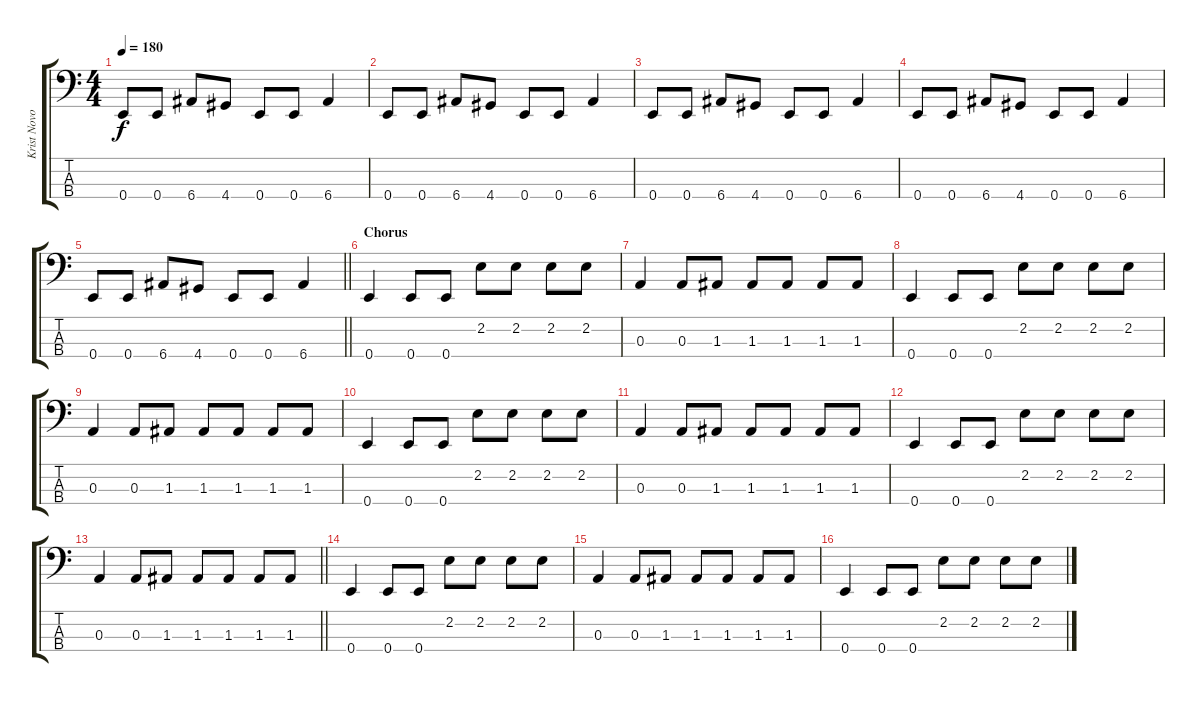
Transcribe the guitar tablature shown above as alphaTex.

\track ("Krist Novoselic" "Krist Novo") {instrument electricbassfinger}
\staff {score tabs}
\tuning (G2 D2 A1 E1) {hide}
\ts (4 4)
\tempo 180
\clef f4
\ks c
0.4.8{dy f} 0.4.8 6.4.8 4.4.8 0.4.8 0.4.8 6.4.4 |
0.4.8 0.4.8 6.4.8 4.4.8 0.4.8 0.4.8 6.4.4 |
0.4.8 0.4.8 6.4.8 4.4.8 0.4.8 0.4.8 6.4.4 |
0.4.8 0.4.8 6.4.8 4.4.8 0.4.8 0.4.8 6.4.4 |
\barLineRight lightlight
0.4.8 0.4.8 6.4.8 4.4.8 0.4.8 0.4.8 6.4.4 |
\section ("" "Chorus")
0.4.4 0.4.8 0.4.8 2.2.8 2.2.8 2.2.8 2.2.8 |
0.3.4 0.3.8 1.3.8 1.3.8 1.3.8 1.3.8 1.3.8 |
0.4.4 0.4.8 0.4.8 2.2.8 2.2.8 2.2.8 2.2.8 |
0.3.4 0.3.8 1.3.8 1.3.8 1.3.8 1.3.8 1.3.8 |
0.4.4 0.4.8 0.4.8 2.2.8 2.2.8 2.2.8 2.2.8 |
0.3.4 0.3.8 1.3.8 1.3.8 1.3.8 1.3.8 1.3.8 |
0.4.4 0.4.8 0.4.8 2.2.8 2.2.8 2.2.8 2.2.8 |
\barLineRight lightlight
0.3.4 0.3.8 1.3.8 1.3.8 1.3.8 1.3.8 1.3.8 |
0.4.4 0.4.8 0.4.8 2.2.8 2.2.8 2.2.8 2.2.8 |
0.3.4 0.3.8 1.3.8 1.3.8 1.3.8 1.3.8 1.3.8 |
0.4.4 0.4.8 0.4.8 2.2.8 2.2.8 2.2.8 2.2.8
